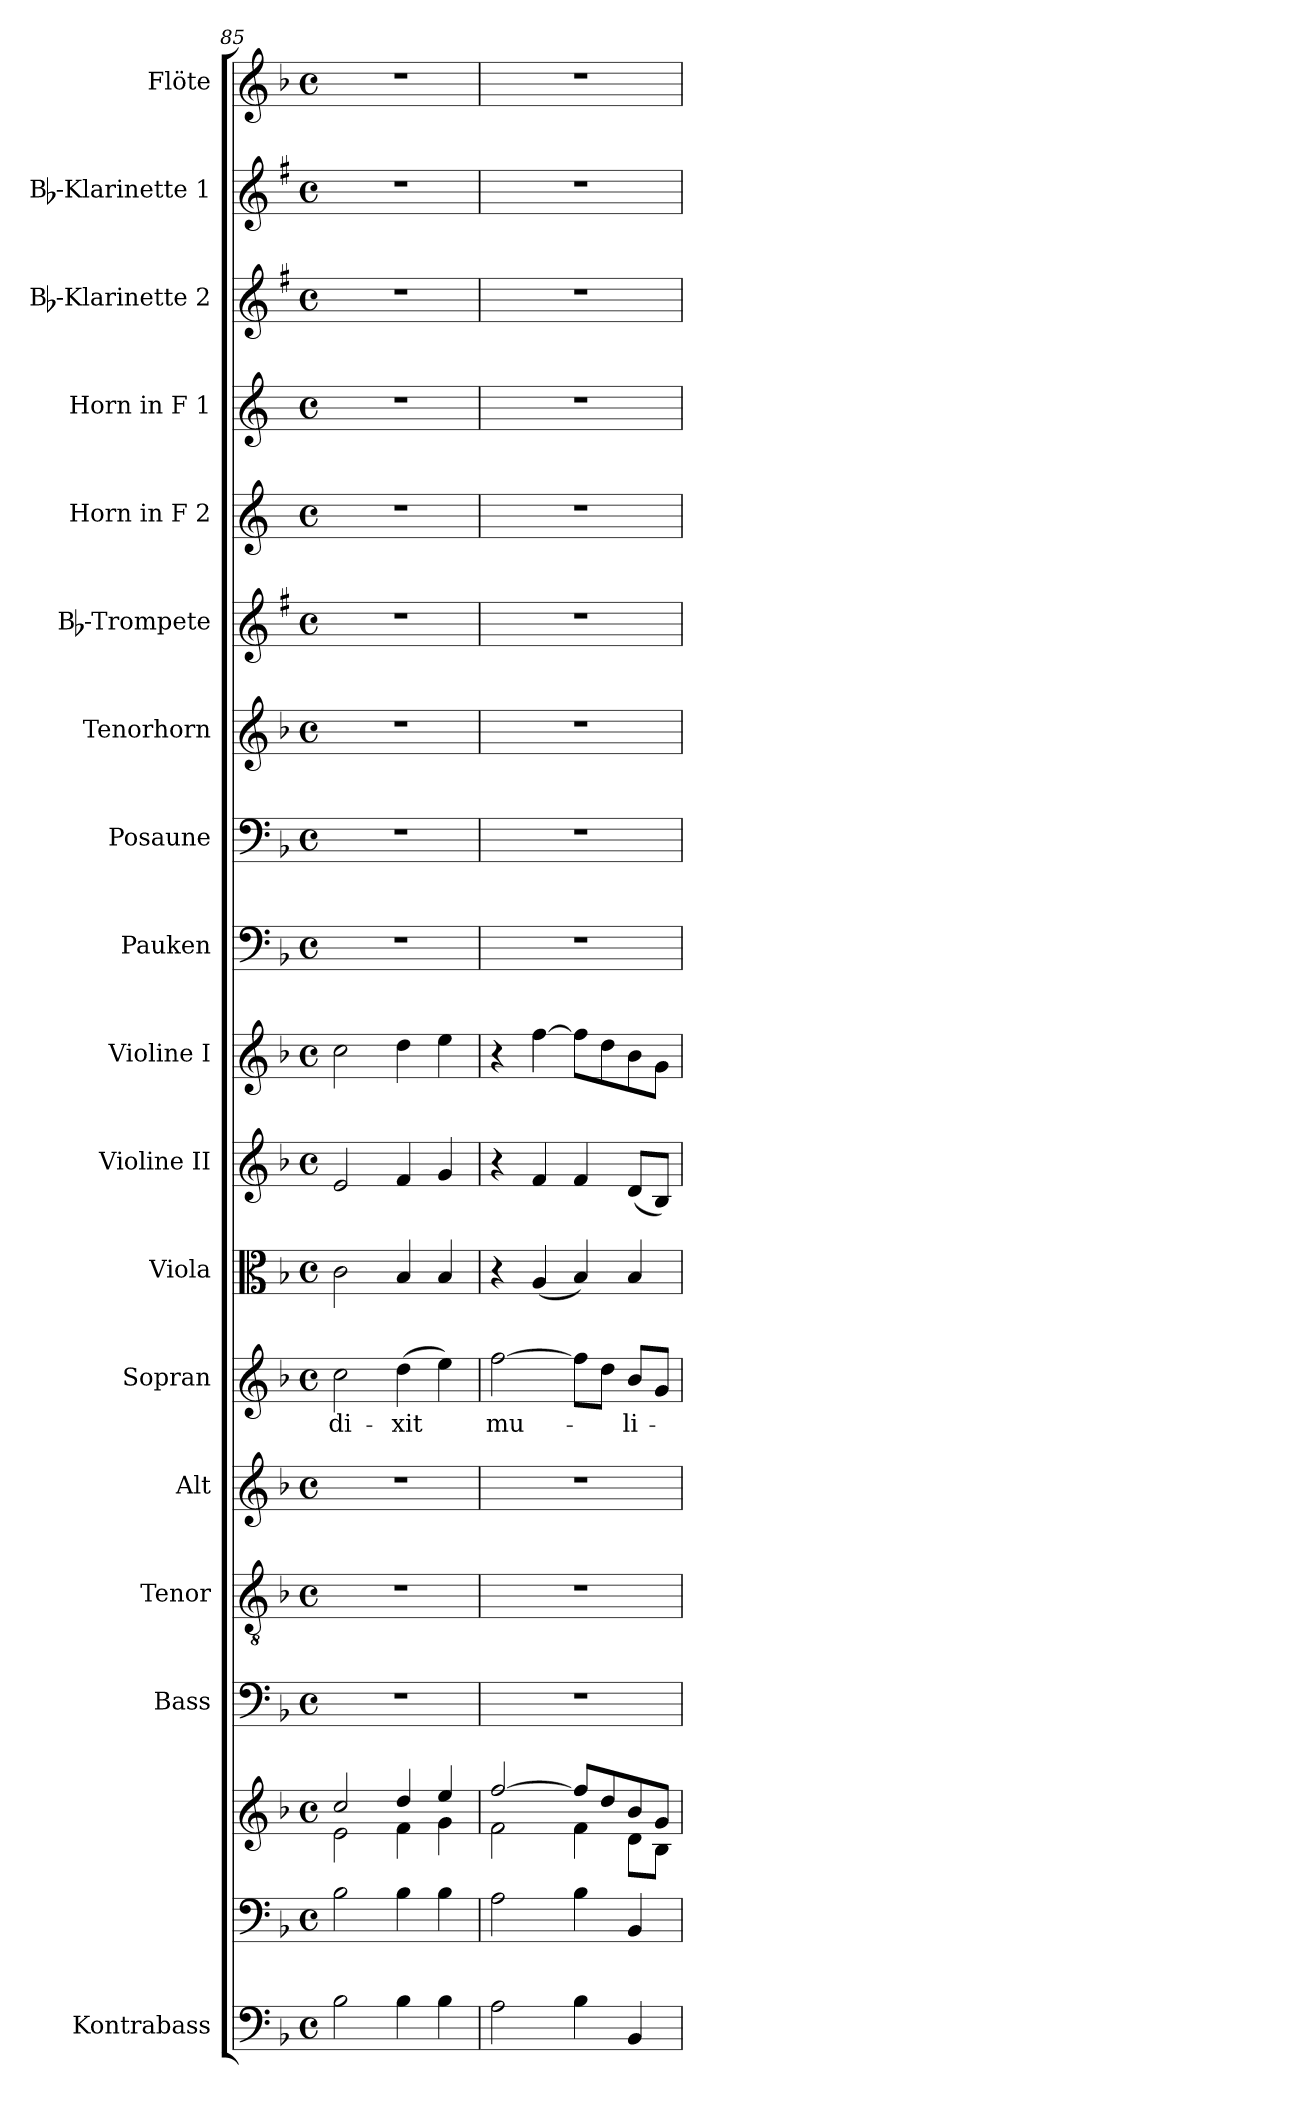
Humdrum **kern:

**kern	**kern	**kern	**kern	**kern	**kern	**kern	**text	**kern	**kern	**kern	**kern	**kern	**kern	**kern	**kern	**kern	**kern	**kern	**kern
*part18	*part17	*part17	*part16	*part15	*part14	*part13	*part13	*part12	*part11	*part10	*part9	*part8	*part7	*part6	*part5	*part4	*part3	*part2	*part1
*staff19	*staff18	*staff17	*staff16	*staff15	*staff14	*staff13	*staff13	*staff12	*staff11	*staff10	*staff9	*staff8	*staff7	*staff6	*staff5	*staff4	*staff3	*staff2	*staff1
*I"Kontrabass	*	*	*I"Bass	*I"Tenor	*I"Alt	*I"Sopran	*	*I"Viola	*I"Violine II	*I"Violine I	*I"Pauken	*I"Posaune	*I"Tenorhorn	*I"Bb-Trompete	*I"Horn in F 2	*I"Horn in F 1	*I"Bb-Klarinette 2	*I"Bb-Klarinette 1	*I"Flöte
*I'Kb.	*	*	*I'B.	*I'T.	*I'A.	*I'S.	*	*I'Vla.	*I'Vl. II	*I'Vl. I	*I'Pk.	*I'Pos.	*I'T. Hrn.	*I'Bb Trp.	*	*	*I'Bb Kl. 2	*I'Bb Kl. 1	*I'Fl.
*clefF4	*clefF4	*clefG2	*clefF4	*clefGv2	*clefG2	*clefG2	*	*clefC3	*clefG2	*clefG2	*clefF4	*clefF4	*clefG2	*clefG2	*clefG2	*clefG2	*clefG2	*clefG2	*clefG2
*ITrd7c12	*	*	*	*	*	*	*	*	*	*	*	*	*ITrd8c14	*ITrd1c2	*ITrd4c7	*ITrd4c7	*ITrd1c2	*ITrd1c2	*
*k[b-]	*k[b-]	*k[b-]	*k[b-]	*k[b-]	*k[b-]	*k[b-]	*	*k[b-]	*k[b-]	*k[b-]	*k[b-]	*k[b-]	*k[b-]	*k[b-]	*k[b-]	*k[b-]	*k[b-]	*k[b-]	*k[b-]
*F:	*F:	*F:	*F:	*F:	*F:	*F:	*	*F:	*F:	*F:	*F:	*F:	*F:	*F:	*F:	*F:	*F:	*F:	*F:
*M4/4	*M4/4	*M4/4	*M4/4	*M4/4	*M4/4	*M4/4	*	*M4/4	*M4/4	*M4/4	*M4/4	*M4/4	*M4/4	*M4/4	*M4/4	*M4/4	*M4/4	*M4/4	*M4/4
*met(c)	*met(c)	*met(c)	*met(c)	*met(c)	*met(c)	*met(c)	*	*met(c)	*met(c)	*met(c)	*met(c)	*met(c)	*met(c)	*met(c)	*met(c)	*met(c)	*met(c)	*met(c)	*met(c)
=85	=85	=85	=85	=85	=85	=85	=85	=85	=85	=85	=85	=85	=85	=85	=85	=85	=85	=85	=85
*	*	*^	*	*	*	*	*	*	*	*	*	*	*	*	*	*	*	*	*
!	!	!	!	!	!	!	!	!LO:LY:b	!	!	!	!	!	!	!	!	!	!	!	!
2BB-\	2B-\	2cc/	2e\	1r	1r	1r	2cc\	di-	2c\	2e/	2cc\	1r	1r	1r	1r	1r	1r	1r	1r	1r
!	!	!	!	!	!	!	!	!LO:LY:b	!	!	!	!	!	!	!	!	!	!	!	!
4BB-\	4B-\	4dd/	4f\	.	.	.	(>4dd\	-xit	4B-/	4f/	4dd\	.	.	.	.	.	.	.	.	.
4BB-\	4B-\	4ee/	4g\	.	.	.	4ee\)	.	4B-/	4g/	4ee\	.	.	.	.	.	.	.	.	.
=86	=86	=86	=86	=86	=86	=86	=86	=86	=86	=86	=86	=86	=86	=86	=86	=86	=86	=86	=86	=86
!	!	!	!	!	!	!	!	!LO:LY:b	!	!	!	!	!	!	!	!	!	!	!	!
2AA\	2A\	[>2ff/	2f\	1r	1r	1r	[2ff\	mu-	4r	4r	4r	1r	1r	1r	1r	1r	1r	1r	1r	1r
.	.	.	.	.	.	.	.	.	(<4A/	4f/	[4ff\	.	.	.	.	.	.	.	.	.
4BB-\	4B-\	8ff/L]	4f\	.	.	.	8ff\L]	.	4B-/)	4f/	8ff\L]	.	.	.	.	.	.	.	.	.
.	.	8dd/	.	.	.	.	8dd\J	.	.	.	8dd\	.	.	.	.	.	.	.	.	.
!	!	!	!	!	!	!	!	!LO:LY:b	!	!	!	!	!	!	!	!	!	!	!	!
4BBB-/	4BB-/	8b-/	8d\L	.	.	.	8b-/L	-li-	4B-/	(<8d/L	8b-\	.	.	.	.	.	.	.	.	.
.	.	8g/J	8B-\J	.	.	.	8g/J	.	.	8B-/J)	8g\J	.	.	.	.	.	.	.	.	.
*	*	*v	*v	*	*	*	*	*	*	*	*	*	*	*	*	*	*	*	*	*
=	=	=	=	=	=	=	=	=	=	=	=	=	=	=	=	=	=	=	=
*-	*-	*-	*-	*-	*-	*-	*-	*-	*-	*-	*-	*-	*-	*-	*-	*-	*-	*-	*-
